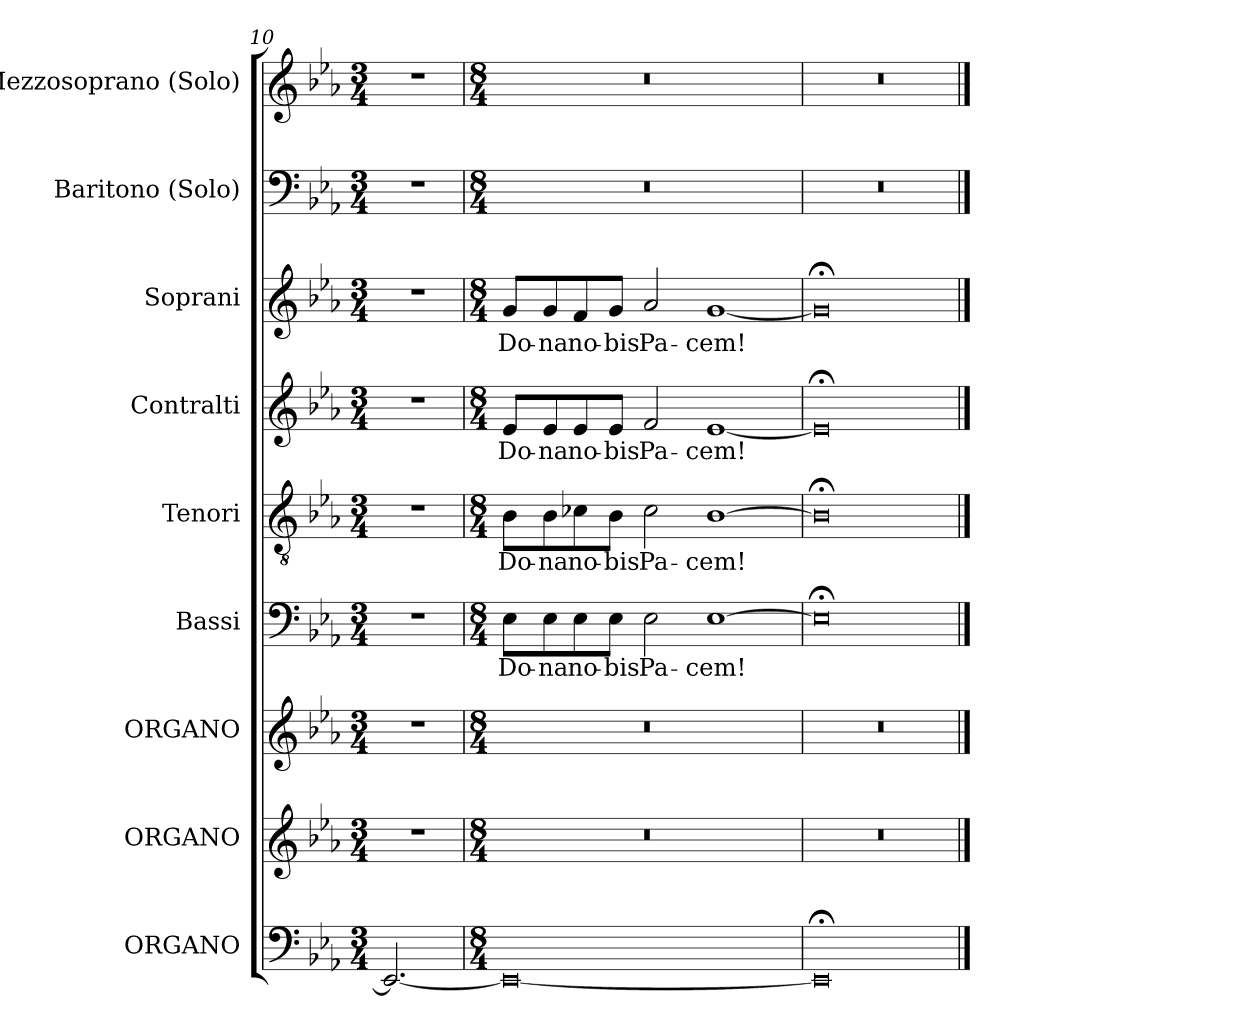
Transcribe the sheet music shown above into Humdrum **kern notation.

**kern	**kern	**kern	**kern	**text	**kern	**text	**kern	**text	**kern	**text	**kern	**kern
*part9	*part8	*part7	*part6	*part6	*part5	*part5	*part4	*part4	*part3	*part3	*part2	*part1
*staff9	*staff8	*staff7	*staff6	*staff6	*staff5	*staff5	*staff4	*staff4	*staff3	*staff3	*staff2	*staff1
*I"ORGANO	*I"ORGANO	*I"ORGANO	*I"Bassi	*	*I"Tenori	*	*I"Contralti	*	*I"Soprani	*	*I"Baritono (Solo)	*I"Mezzosoprano (Solo)
*	*	*	*I'B.	*	*I'T.	*	*I'C.	*	*I'S.	*	*I'Bar.	*I'MzS.
*clefF4	*clefG2	*clefG2	*clefF4	*	*clefGv2	*	*clefG2	*	*clefG2	*	*clefF4	*clefG2
*k[b-e-a-]	*k[b-e-a-]	*k[b-e-a-]	*k[b-e-a-]	*	*k[b-e-a-]	*	*k[b-e-a-]	*	*k[b-e-a-]	*	*k[b-e-a-]	*k[b-e-a-]
*E-:	*E-:	*E-:	*E-:	*	*E-:	*	*E-:	*	*E-:	*	*E-:	*E-:
*M3/4	*M3/4	*M3/4	*M3/4	*	*M3/4	*	*M3/4	*	*M3/4	*	*M3/4	*M3/4
=10	=10	=10	=10	=10	=10	=10	=10	=10	=10	=10	=10	=10
2.EE-/_	2.r	2.r	2.r	.	2.r	.	2.r	.	2.r	.	2.r	2.r
=11	=11	=11	=11	=11	=11	=11	=11	=11	=11	=11	=11	=11
*M8/4	*M8/4	*M8/4	*M8/4	*	*M8/4	*	*M8/4	*	*M8/4	*	*M8/4	*M8/4
!	!	!	!	!LO:LY:b	!	!LO:LY:b	!	!LO:LY:b	!	!LO:LY:b	!	!
0EE-_	0r	0r	8E-\L	Do-	8B-\L	Do-	8e-/L	Do-	8g/L	Do-	0r	0r
!	!	!	!	!LO:LY:b	!	!LO:LY:b	!	!LO:LY:b	!	!LO:LY:b	!	!
.	.	.	8E-\	-na	8B-\	-na	8e-/	-na	8g/	-na	.	.
!	!	!	!	!LO:LY:b	!	!LO:LY:b	!	!LO:LY:b	!	!LO:LY:b	!	!
.	.	.	8E-\	no-	8c-X\	no-	8e-/	no-	8f/	no-	.	.
!	!	!	!	!LO:LY:b	!	!LO:LY:b	!	!LO:LY:b	!	!LO:LY:b	!	!
.	.	.	8E-\J	-bis	8B-\J	-bis	8e-/J	-bis	8g/J	-bis	.	.
!	!	!	!	!LO:LY:b	!	!LO:LY:b	!	!LO:LY:b	!	!LO:LY:b	!	!
.	.	.	2E-\	Pa-	2c-\	Pa-	2f/	Pa-	2a-/	Pa-	.	.
!	!	!	!	!LO:LY:b	!	!LO:LY:b	!	!LO:LY:b	!	!LO:LY:b	!	!
.	.	.	[>1E-	-cem!	[<1B-	-cem!	[<1e-	-cem!	[<1g	-cem!	.	.
=12	=12	=12	=12	=12	=12	=12	=12	=12	=12	=12	=12	=12
0EE-;]	0r	0r	0E-;<]	.	0B-;<]	.	0e-;]	.	0g;]	.	0r	0r
==	==	==	==	==	==	==	==	==	==	==	==	==
*-	*-	*-	*-	*-	*-	*-	*-	*-	*-	*-	*-	*-
